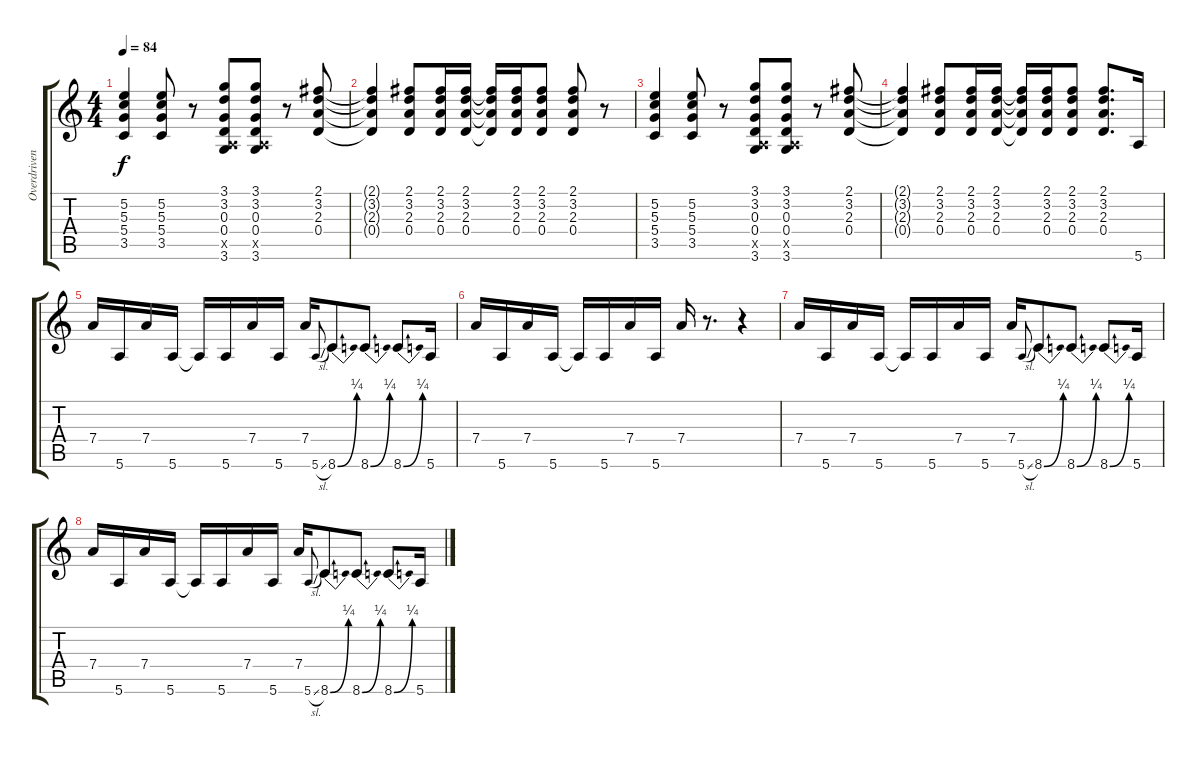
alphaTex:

\track ("Overdriven Rhythm" "Overdriven") {instrument overdrivenguitar}
\staff {score tabs}
\tuning (E4 B3 G3 D3 A2 E2) {hide}
\ts (4 4)
\tempo 84
\clef g2
\ks c
(5.2 5.3 5.4 3.5).4{dy f} (5.2 5.3 5.4 3.5).8 r.8 (3.1 3.2 0.3 0.4 0.5{x} 3.6).8 (3.1 3.2 0.3 0.4 0.5{x} 3.6).8 r.8 (2.1 3.2 2.3 0.4).8 |
(2.1{t} 3.2{t} 2.3{t} 0.4{t}).4 (2.1 3.2 2.3 0.4).8 (2.1 3.2 2.3 0.4).16 (2.1 3.2 2.3 0.4).16 (2.1{t} 3.2{t} 2.3{t} 0.4{t}).16 (2.1 3.2 2.3 0.4).16 (2.1 3.2 2.3 0.4).8 (2.1 3.2 2.3 0.4).8 r.8 |
(5.2 5.3 5.4 3.5).4 (5.2 5.3 5.4 3.5).8 r.8 (3.1 3.2 0.3 0.4 0.5{x} 3.6).8 (3.1 3.2 0.3 0.4 0.5{x} 3.6).8 r.8 (2.1 3.2 2.3 0.4).8 |
(2.1{t} 3.2{t} 2.3{t} 0.4{t}).4 (2.1 3.2 2.3 0.4).8 (2.1 3.2 2.3 0.4).16 (2.1 3.2 2.3 0.4).16 (2.1{t} 3.2{t} 2.3{t} 0.4{t}).16 (2.1 3.2 2.3 0.4).16 (2.1 3.2 2.3 0.4).8 (2.1 3.2 2.3 0.4).8{d} 5.6.16 |
7.4.16 5.6.16 7.4.16 5.6.16 5.6{t}.16 5.6.16 7.4.16 5.6.16 7.4.16 5.6{sl}.8{gr onbeat} 8.6{be (bend 0 0 60 1)}.8 8.6{be (bend 0 0 60 1)}.8 8.6{be (bend 0 0 60 1)}.8 5.6.16 |
7.4.16 5.6.16 7.4.16 5.6.16 5.6{t}.16 5.6.16 7.4.16 5.6.16 7.4.16 r.8{d} r.4 |
7.4.16 5.6.16 7.4.16 5.6.16 5.6{t}.16 5.6.16 7.4.16 5.6.16 7.4.16 5.6{sl}.8{gr onbeat} 8.6{be (bend 0 0 60 1)}.8 8.6{be (bend 0 0 60 1)}.8 8.6{be (bend 0 0 60 1)}.8 5.6.16 |
7.4.16 5.6.16 7.4.16 5.6.16 5.6{t}.16 5.6.16 7.4.16 5.6.16 7.4.16 5.6{sl}.8{gr onbeat} 8.6{be (bend 0 0 60 1)}.8 8.6{be (bend 0 0 60 1)}.8 8.6{be (bend 0 0 60 1)}.8 5.6.16
